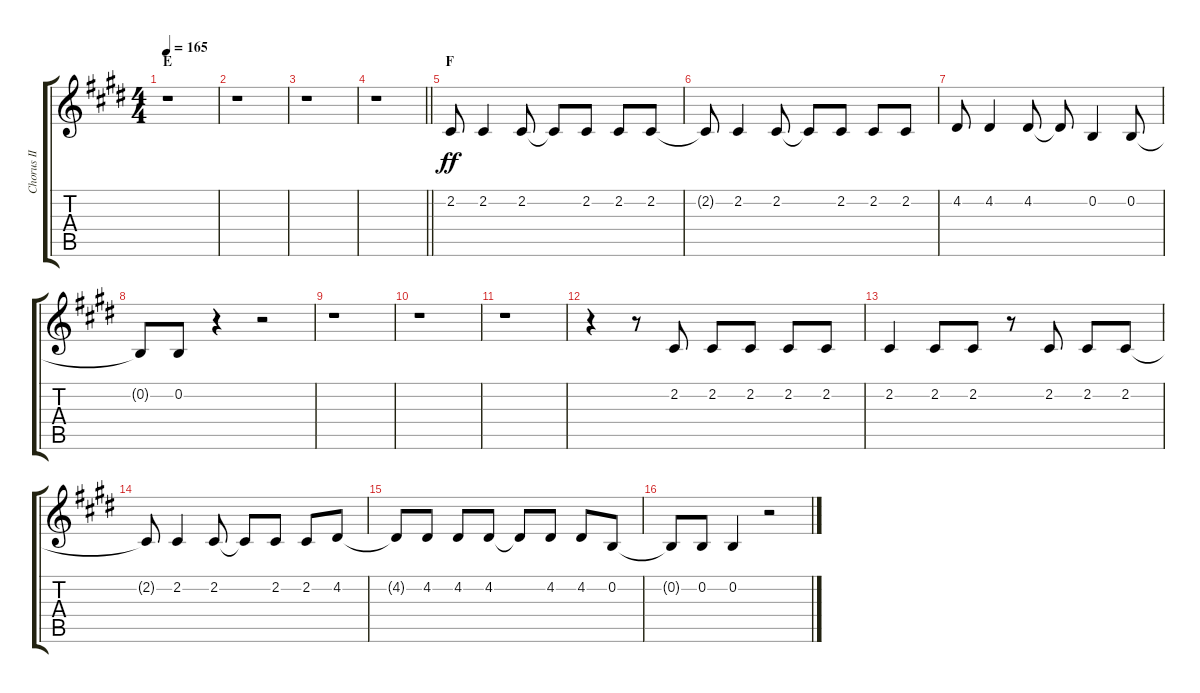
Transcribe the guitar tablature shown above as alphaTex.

\track ("Chorus II" "Chorus II") {instrument voiceoohs}
\staff {score tabs}
\tuning (E4 B3 G3 D3 A2 E2) {hide}
\ts (4 4)
\section ("" "E")
\tempo 165
\clef g2
\ks e
r.1{dy ff} |
r.1 |
r.1 |
\barLineRight lightlight
r.1 |
\section ("" "F")
2.2.8 2.2.4 2.2.8 2.2{t}.8 2.2.8 2.2.8 2.2.8 |
2.2{t}.8 2.2.4 2.2.8 2.2{t}.8 2.2.8 2.2.8 2.2.8 |
4.2.8 4.2.4 4.2.8 4.2{t}.8 0.2.4 0.2.8 |
0.2{t}.8 0.2.8 r.4 r.2 |
r.1 |
r.1 |
r.1 |
r.4 r.8 2.2.8 2.2.8 2.2.8 2.2.8 2.2.8 |
2.2.4 2.2.8 2.2.8 r.8 2.2.8 2.2.8 2.2.8 |
2.2{t}.8 2.2.4 2.2.8 2.2{t}.8 2.2.8 2.2.8 4.2.8 |
4.2{t}.8 4.2.8 4.2.8 4.2.8 4.2{t}.8 4.2.8 4.2.8 0.2.8 |
0.2{t}.8 0.2.8 0.2.4 r.2
